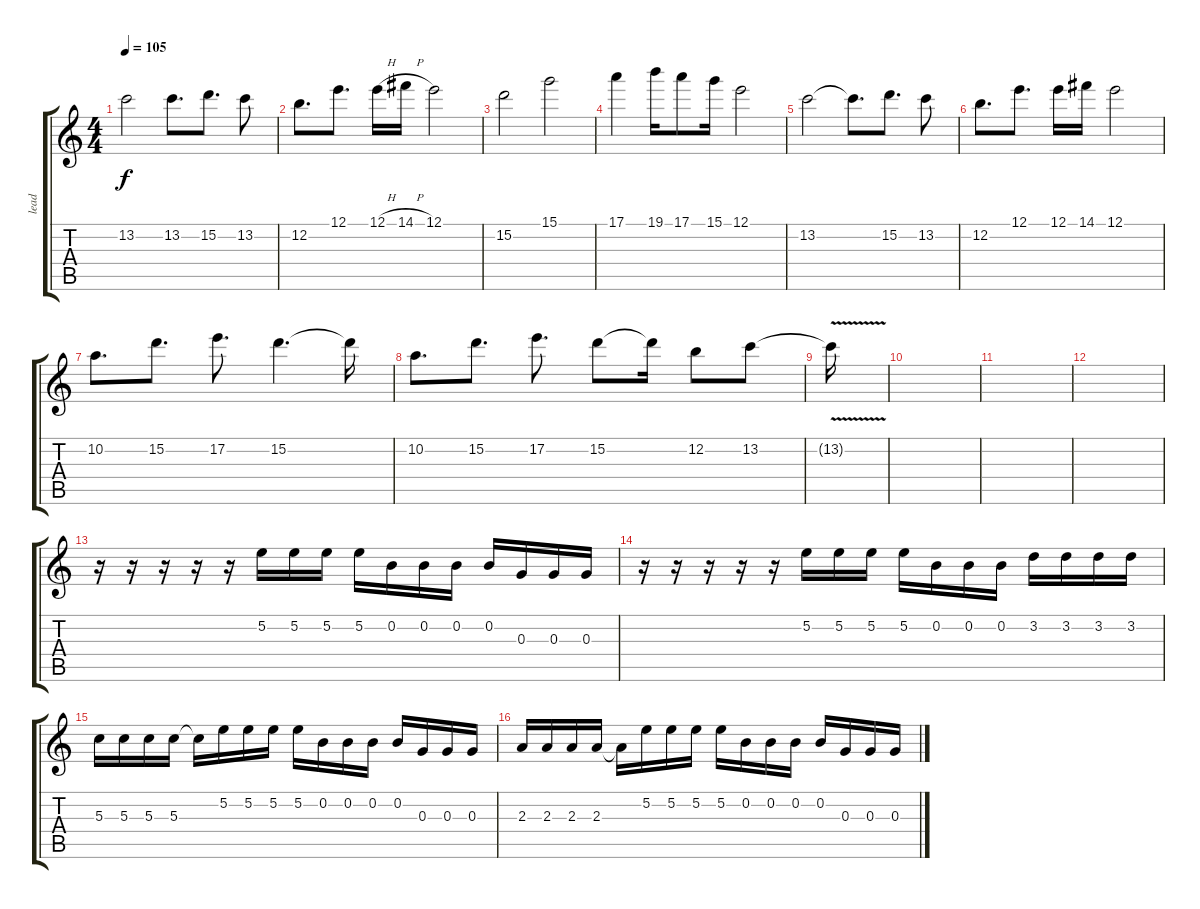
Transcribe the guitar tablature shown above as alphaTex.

\track ("lead" "lead") {instrument distortionguitar}
\staff {score tabs}
\tuning (E4 B3 G3 D3 A2 E2) {hide}
\ts (4 4)
\tempo 105
\clef g2
\ks c
13.2.2{dy f} 13.2.8{d} 15.2.8{d} 13.2.8 |
12.2.8{d} 12.1.8{d} 12.1{h}.16 14.1{h}.16 12.1.2 |
15.2.2 15.1.2 |
17.1.4 19.1.16 17.1.8 15.1.16 12.1.2 |
13.2.2 13.2{t}.8{d} 15.2.8{d} 13.2.8 |
12.2.8{d} 12.1.8{d} 12.1.16 14.1.16 12.1.2 |
10.2.8{d} 15.2.8{d} 17.2.8{d} 15.2.4{d} 15.2{t}.16 |
10.2.8{d} 15.2.8{d} 17.2.8{d} 15.2.8 15.2{t}.16 12.2.8 13.2.8 |
13.2{v t}.16 |
|
|
|
r.16 r.16 r.16 r.16 r.16 5.2.16 5.2.16 5.2.16 5.2.16 0.2.16 0.2.16 0.2.16 0.2.16 0.3.16 0.3.16 0.3.16 |
r.16 r.16 r.16 r.16 r.16 5.2.16 5.2.16 5.2.16 5.2.16 0.2.16 0.2.16 0.2.16 3.2.16 3.2.16 3.2.16 3.2.16 |
5.3.16 5.3.16 5.3.16 5.3.16 5.3{t}.16 5.2.16 5.2.16 5.2.16 5.2.16 0.2.16 0.2.16 0.2.16 0.2.16 0.3.16 0.3.16 0.3.16 |
2.3.16 2.3.16 2.3.16 2.3.16 2.3{t}.16 5.2.16 5.2.16 5.2.16 5.2.16 0.2.16 0.2.16 0.2.16 0.2.16 0.3.16 0.3.16 0.3.16
